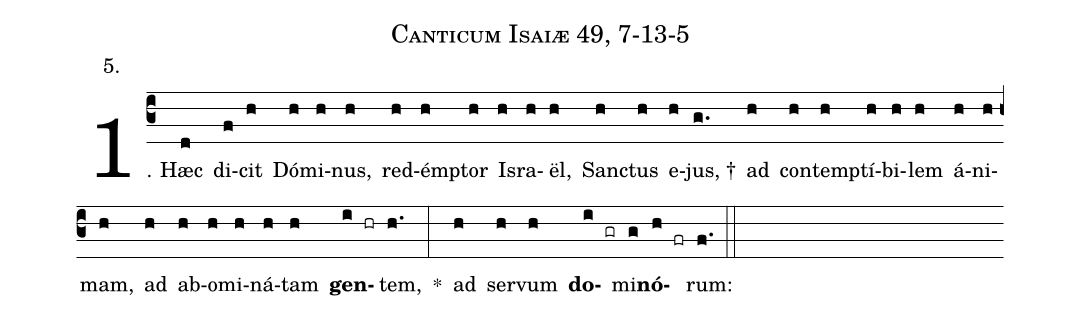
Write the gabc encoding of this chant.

name: Canticum Isaiæ 49, 7-13-5;
annotation: 5.;
%%
(c3)1. Hæc(d) di(f)cit(h) Dó(h)mi(h)nus,(h) red(h)émp(h)tor(h) Is(h)ra(h)ël,(h) Sanc(h)tus(h) e(h)jus, †(g.) ad(h) con(h)temp(h)tí(h)bi(h)lem(h) á(h)ni(h)mam,(h) ad(h) ab(h)o(h)mi(h)ná(h)tam(h) <b>gen</b>(i hr)tem,(h.) *(:) ad(h) ser(h)vum(h) <b>do</b>(i gr)mi(g)<b>nó</b>(h fr)rum:(f.) (::)
